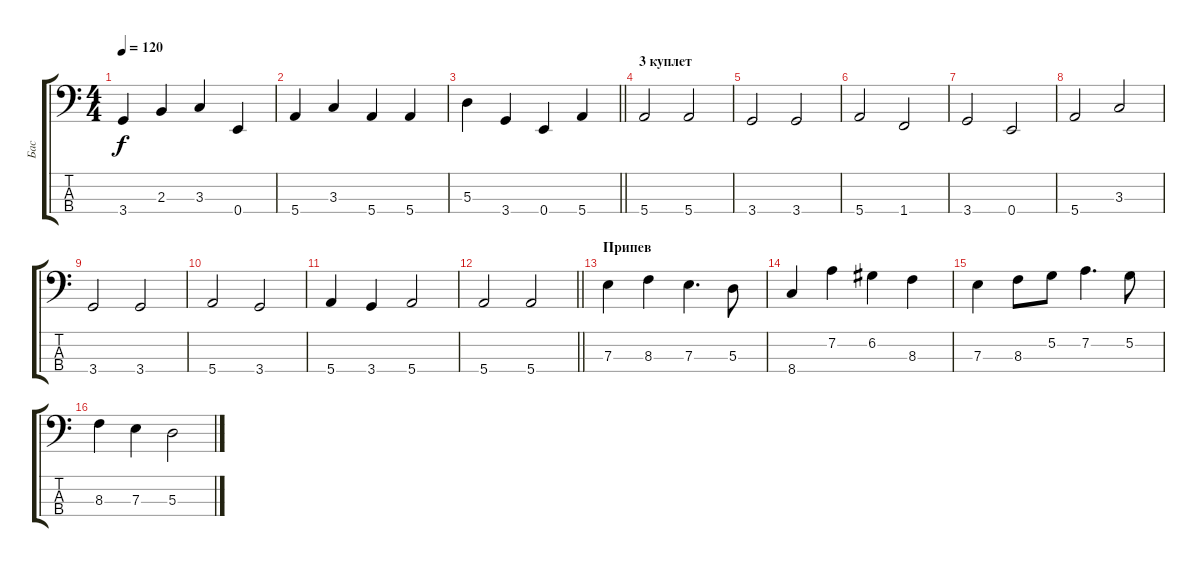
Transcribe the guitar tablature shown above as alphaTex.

\track ("Бас" "Бас") {instrument electricbassfinger}
\staff {score tabs}
\tuning (G2 D2 A1 E1) {hide}
\ts (4 4)
\tempo 120
\clef f4
\ks c
3.4.4{dy f} 2.3.4 3.3.4 0.4.4 |
5.4.4 3.3.4 5.4.4 5.4.4 |
\barLineRight lightlight
5.3.4 3.4.4 0.4.4 5.4.4 |
\section ("" "3 куплет")
5.4.2 5.4.2 |
3.4.2 3.4.2 |
5.4.2 1.4.2 |
3.4.2 0.4.2 |
5.4.2 3.3.2 |
3.4.2 3.4.2 |
5.4.2 3.4.2 |
5.4.4 3.4.4 5.4.2 |
\barLineRight lightlight
5.4.2 5.4.2 |
\section ("" "Припев")
7.3.4 8.3.4 7.3.4{d} 5.3.8 |
8.4.4 7.2.4 6.2.4 8.3.4 |
7.3.4 8.3.8 5.2.8 7.2.4{d} 5.2.8 |
8.3.4 7.3.4 5.3.2
